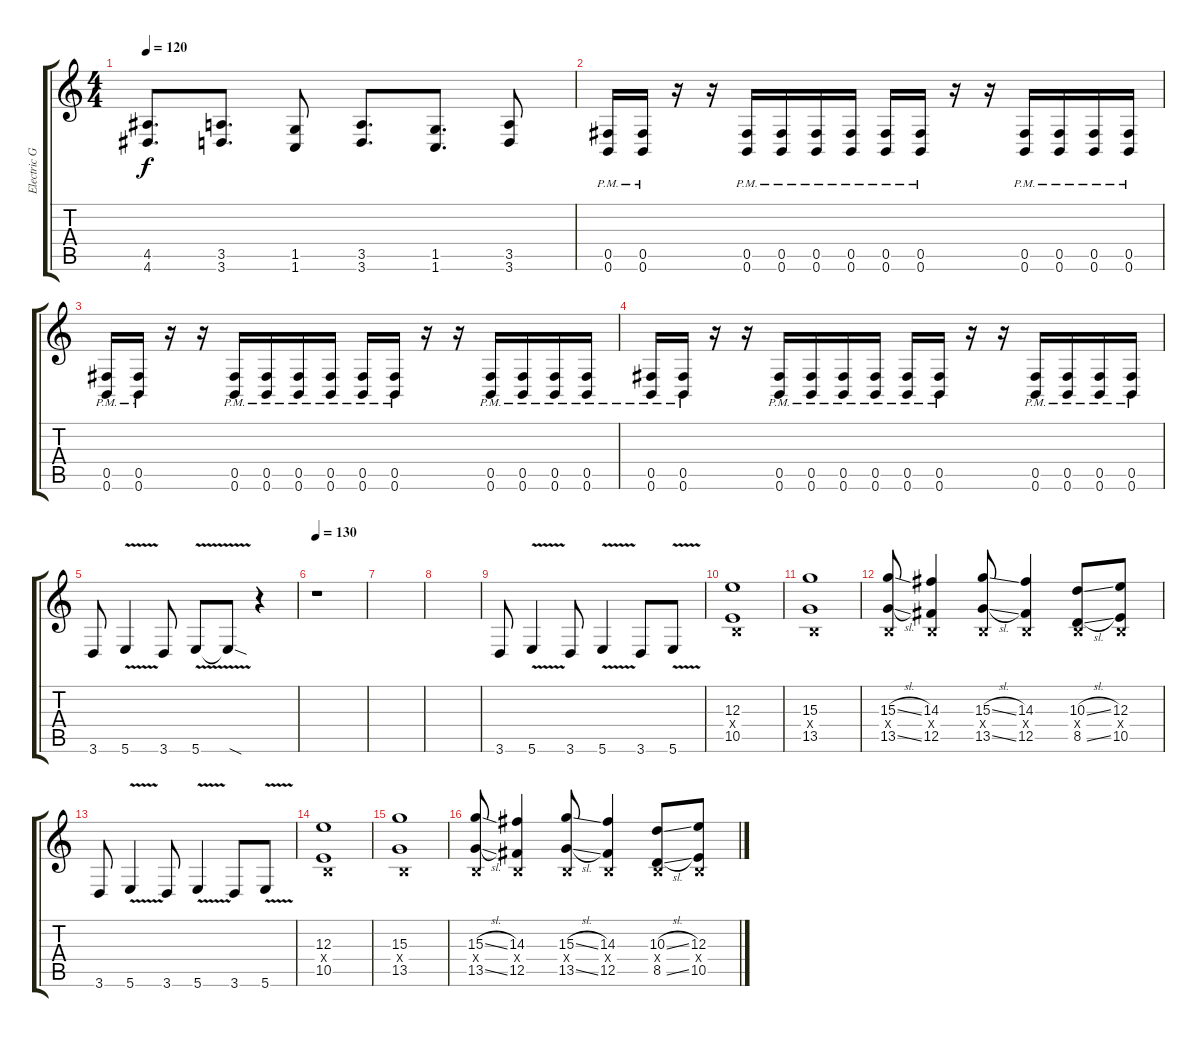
\track ("Electric Guitar" "Electric G") {instrument distortionguitar}
\staff {score tabs}
\tuning (Db4 Ab3 E3 B2 Gb2 B1) {hide}
\ts (4 4)
\tempo 120
\clef g2
\ks c
(4.5 4.6).8{d dy f} (3.5 3.6).8{d} (1.5 1.6).8 (3.5 3.6).8{d} (1.5 1.6).8{d} (3.5 3.6).8 |
(0.5{pm} 0.6{pm}).16 (0.5{pm} 0.6{pm}).16 r.16 r.16 (0.5{pm} 0.6{pm}).16 (0.5{pm} 0.6{pm}).16 (0.5{pm} 0.6{pm}).16 (0.5{pm} 0.6{pm}).16 (0.5{pm} 0.6{pm}).16 (0.5{pm} 0.6{pm}).16 r.16 r.16 (0.5{pm} 0.6{pm}).16 (0.5{pm} 0.6{pm}).16 (0.5{pm} 0.6{pm}).16 (0.5{pm} 0.6{pm}).16 |
(0.5{pm} 0.6{pm}).16 (0.5{pm} 0.6{pm}).16 r.16 r.16 (0.5{pm} 0.6{pm}).16 (0.5{pm} 0.6{pm}).16 (0.5{pm} 0.6{pm}).16 (0.5{pm} 0.6{pm}).16 (0.5{pm} 0.6{pm}).16 (0.5{pm} 0.6{pm}).16 r.16 r.16 (0.5{pm} 0.6{pm}).16 (0.5{pm} 0.6{pm}).16 (0.5{pm} 0.6{pm}).16 (0.5{pm} 0.6{pm}).16 |
(0.5{pm} 0.6{pm}).16 (0.5{pm} 0.6{pm}).16 r.16 r.16 (0.5{pm} 0.6{pm}).16 (0.5{pm} 0.6{pm}).16 (0.5{pm} 0.6{pm}).16 (0.5{pm} 0.6{pm}).16 (0.5{pm} 0.6{pm}).16 (0.5{pm} 0.6{pm}).16 r.16 r.16 (0.5{pm} 0.6{pm}).16 (0.5{pm} 0.6{pm}).16 (0.5{pm} 0.6{pm}).16 (0.5{pm} 0.6{pm}).16 |
3.6.8 5.6{v}.4 3.6.8 5.6{v}.8 5.6{v sod t}.8 r.4 |
\tempo 130
r.1 |
|
|
3.6.8 5.6{v}.4 3.6.8 5.6{v}.4 3.6.8 5.6{v}.8 |
(12.3 0.4{x} 10.5).1 |
(15.3 0.4{x} 13.5).1 |
(15.3{sl} 0.4{x} 13.5{sl}).8 (14.3 0.4{x} 12.5).4 (15.3{sl} 0.4{x} 13.5{sl}).8 (14.3 0.4{x} 12.5).4 (10.3{sl} 0.4{x} 8.5{sl}).8 (12.3 0.4{x} 10.5).8 |
3.6.8 5.6{v}.4 3.6.8 5.6{v}.4 3.6.8 5.6{v}.8 |
(12.3 0.4{x} 10.5).1 |
(15.3 0.4{x} 13.5).1 |
(15.3{sl} 0.4{x} 13.5{sl}).8 (14.3 0.4{x} 12.5).4 (15.3{sl} 0.4{x} 13.5{sl}).8 (14.3 0.4{x} 12.5).4 (10.3{sl} 0.4{x} 8.5{sl}).8 (12.3 0.4{x} 10.5).8
